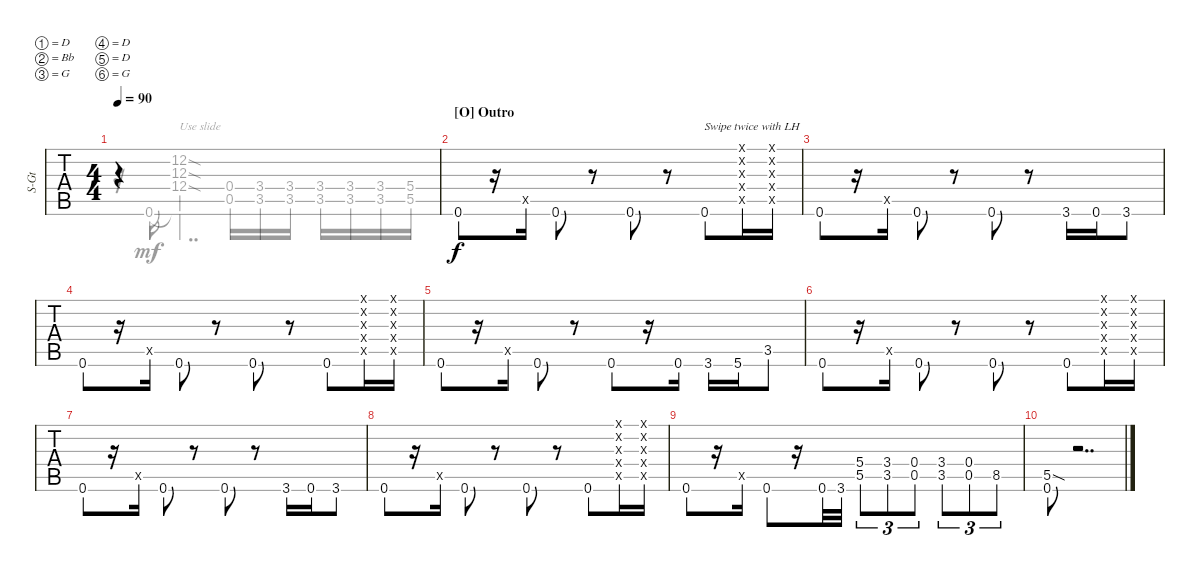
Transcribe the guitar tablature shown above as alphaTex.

\defaultSystemsLayout 4
\bracketExtendMode groupsimilarinstruments
\otherSystemsTrackNameOrientation horizontal
\track ("Steel Guitar" "S-Gt") {instrument acousticguitarsteel}
\staff {tabs}
\tuning (D4 Bb3 G3 D3 D2 G1)
\voice
\ts (4 4)
\tempo 90
\clef g2
\ks c
|
\section ("O" "Outro")
0.6.8{beam Down} r.16{beam Down} 0.5{x}.16{beam Down} 0.6.8{beam Down} r.8{beam Down} 0.6.8{beam Down} r.8{beam Down} 0.6.8{txt "Swipe twice with LH" beam Down} (0.5{x} 0.4{x} 0.3{x} 0.2{x acc #} 0.1{x}).16{beam Down} (0.5{x} 0.2{x acc #} 0.3{x} 0.4{x} 0.1{x}).16{beam Down} |
0.6.8{beam Down} r.16{beam Down} 0.5{x}.16{beam Down} 0.6.8{beam Down} r.8{beam Down} 0.6.8{beam Up} r.8 3.6{acc #}.16 0.6.16 3.6{acc #}.8 |
0.6.8{beam Down} r.16{beam Down} 0.5{x}.16{beam Down} 0.6.8{beam Down} r.8{beam Down} 0.6.8{beam Down} r.8{beam Down} 0.6.8{beam Down} (0.5{x} 0.4{x} 0.3{x} 0.2{x acc #} 0.1{x}).16{beam Down} (0.5{x} 0.1{x} 0.2{x acc #} 0.3{x} 0.4{x}).16{beam Down} |
0.6.8{beam Down} r.16{beam Down} 0.5{x}.16{beam Down} 0.6.8{beam Down} r.8{beam Down} 0.6.8{beam Up} r.16 0.6.16 3.6{acc #}.16 5.6.16 3.5.8 |
0.6.8{beam Down} r.16{beam Down} 0.5{x}.16{beam Down} 0.6.8{beam Down} r.8{beam Down} 0.6.8{beam Down} r.8{beam Down} 0.6.8{beam Down} (0.5{x} 0.4{x} 0.3{x} 0.2{x acc #} 0.1{x}).16{beam Down} (0.5{x} 0.1{x} 0.2{x acc #} 0.3{x} 0.4{x}).16{beam Down} |
0.6.8{beam Down} r.16{beam Down} 0.5{x}.16{beam Down} 0.6.8{beam Down} r.8{beam Down} 0.6.8{beam Up} r.8 3.6{acc #}.16 0.6.16 3.6{acc #}.8 |
0.6.8{beam Down} r.16{beam Down} 0.5{x}.16{beam Down} 0.6.8{beam Down} r.8{beam Down} 0.6.8{beam Down} r.8{beam Down} 0.6.8{beam Down} (0.5{x} 0.4{x} 0.3{x} 0.2{x acc #} 0.1{x}).16{beam Down} (0.5{x} 0.1{x} 0.2{x acc #} 0.3{x} 0.4{x}).16{beam Down} |
0.6.8{beam Down} r.16{beam Down} 0.5{x}.16{beam Down} 0.6.8{beam Up} r.16{beam Up} 0.6.32 3.6{acc #}.32{beam Up} (5.5 5.4).8{tu (3 2) beam Up} (3.5 3.4).8{tu (3 2)} (0.5 0.4).8{tu (3 2)} (3.5 3.4).8{tu (3 2)} (0.5 0.4).8{tu (3 2)} 8.5{acc #}.8{tu (3 2)} |
(0.6 5.5{sod}).8 r.2{dd}
\voice
\clef g2
\ottava regular
\simile none
\ks c
r.16{dy mf} 0.6.16 (12.2{sod acc #} 12.3{sod} 12.4{sod} 0.6{t}).4{dd txt "Use slide"} (0.5 0.4).16 (3.4 3.5).16 (3.4 3.5).16 (3.4 3.5).16 (3.4 3.5).16 (3.4 3.5).16 (5.4 5.5).16 |
|
|
|
|
|
|
|
|
